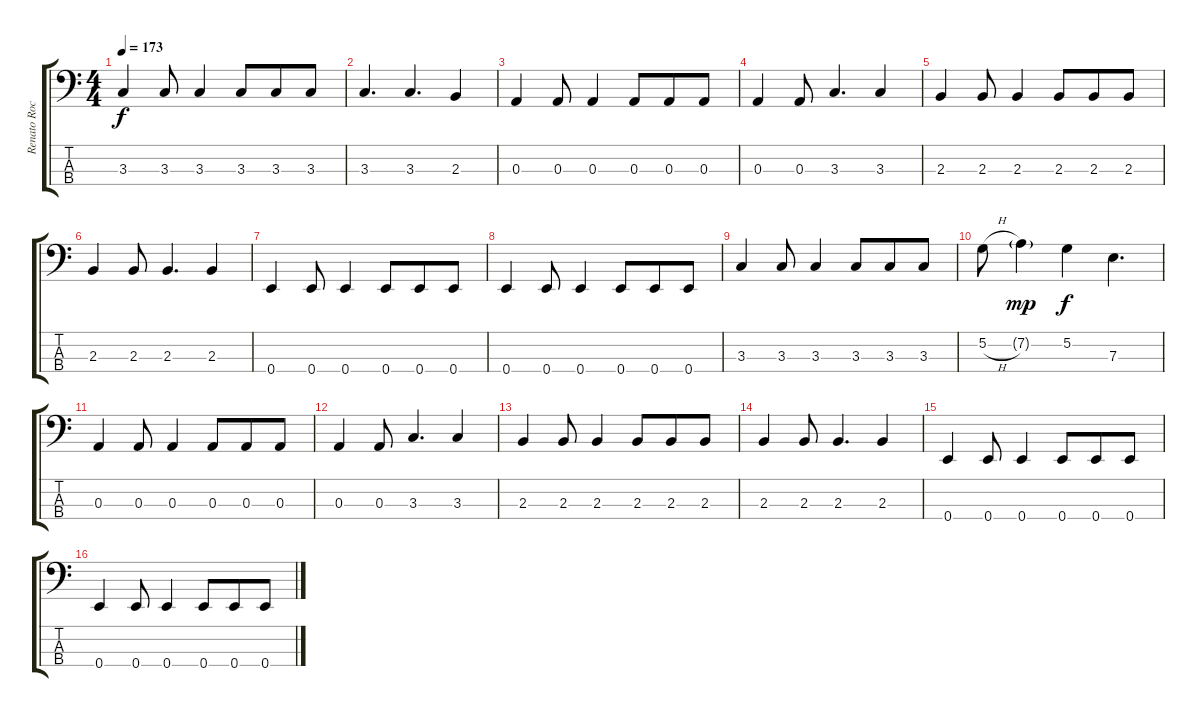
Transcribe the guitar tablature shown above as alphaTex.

\track ("Renato Rocha (Baixo)" "Renato Roc") {instrument electricbassfinger}
\staff {score tabs}
\tuning (G2 D2 A1 E1) {hide}
\ts (4 4)
\tempo 173
\clef f4
\ks c
3.3.4{dy f} 3.3.8 3.3.4 3.3.8{beam merge} 3.3.8 3.3.8 |
3.3.4{d} 3.3.4{d} 2.3.4 |
0.3.4 0.3.8 0.3.4 0.3.8{beam merge} 0.3.8 0.3.8 |
0.3.4 0.3.8 3.3.4{d} 3.3.4 |
2.3.4 2.3.8 2.3.4 2.3.8{beam merge} 2.3.8 2.3.8 |
2.3.4 2.3.8 2.3.4{d} 2.3.4 |
0.4.4 0.4.8 0.4.4 0.4.8{beam merge} 0.4.8 0.4.8 |
0.4.4 0.4.8 0.4.4 0.4.8{beam merge} 0.4.8 0.4.8 |
3.3.4 3.3.8 3.3.4 3.3.8{beam merge} 3.3.8 3.3.8 |
5.2{h}.8 7.2{g}.4{dy mp} 5.2.4{dy f} 7.3.4{d} |
0.3.4 0.3.8 0.3.4 0.3.8{beam merge} 0.3.8 0.3.8 |
0.3.4 0.3.8 3.3.4{d} 3.3.4 |
2.3.4 2.3.8 2.3.4 2.3.8{beam merge} 2.3.8 2.3.8 |
2.3.4 2.3.8 2.3.4{d} 2.3.4 |
0.4.4 0.4.8 0.4.4 0.4.8{beam merge} 0.4.8 0.4.8 |
0.4.4 0.4.8 0.4.4 0.4.8{beam merge} 0.4.8 0.4.8
